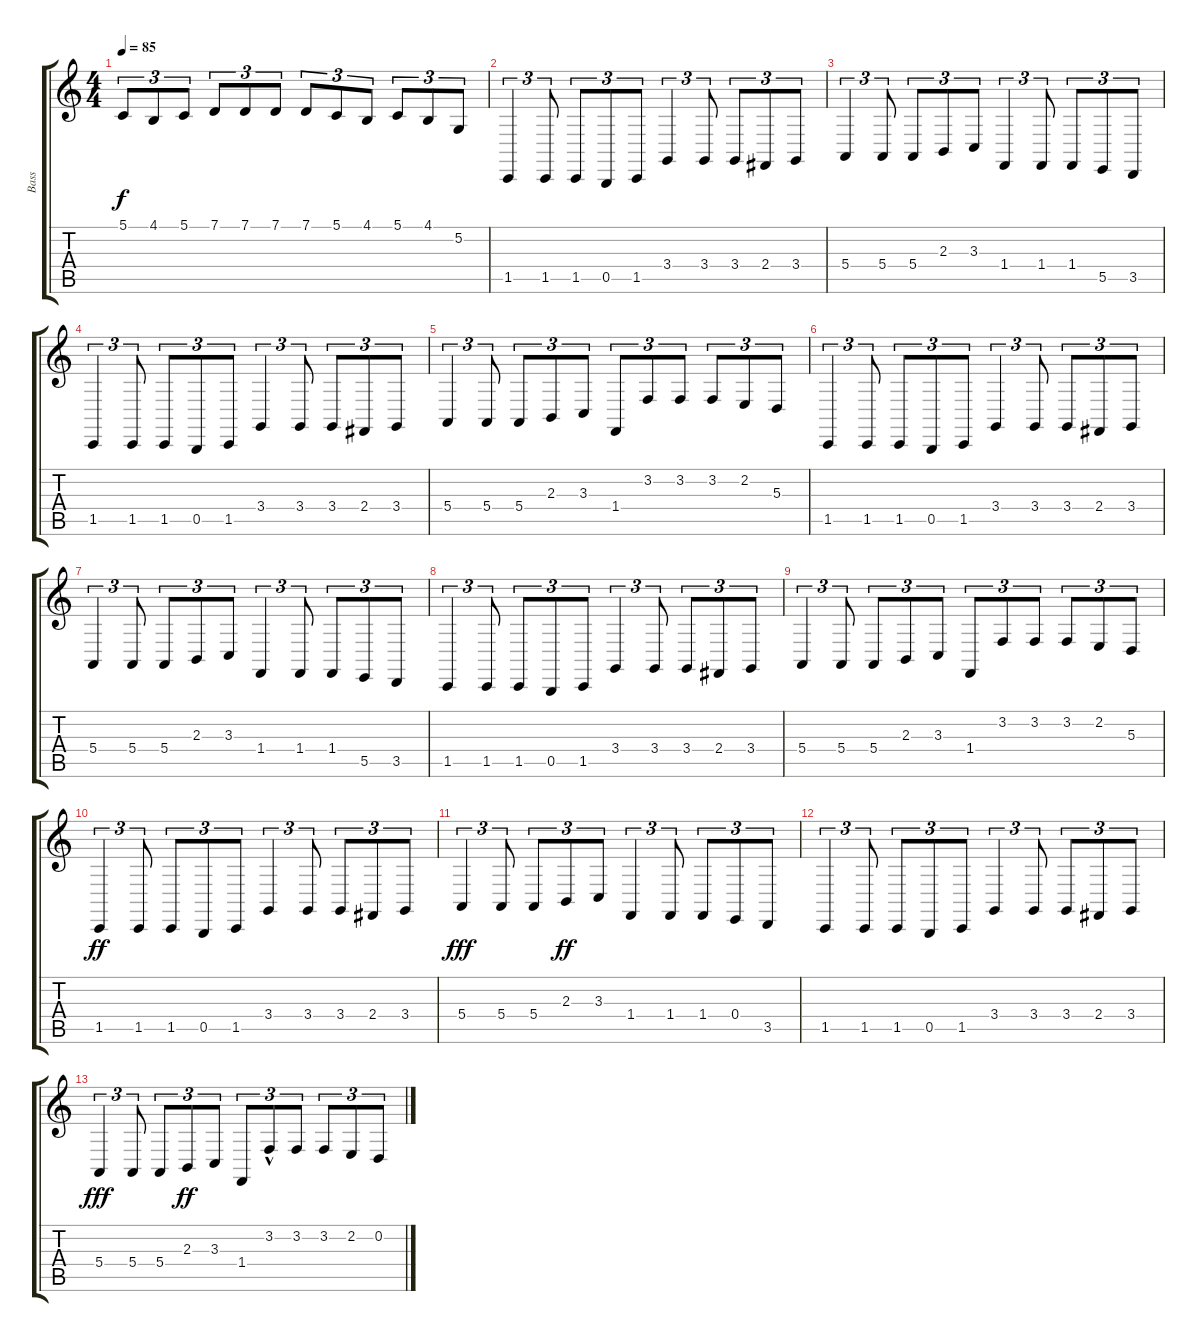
\track ("Bass" "Bass") {instrument electricbasspick}
\staff {score tabs}
\tuning (G2 D2 A1 E1 B0 E2) {hide}
\ts (4 4)
\tempo 85
\clef g2
\ks c
5.1.8{tu (3 2) dy f} 4.1.8{tu (3 2)} 5.1.8{tu (3 2)} 7.1.8{tu (3 2)} 7.1.8{tu (3 2)} 7.1.8{tu (3 2)} 7.1.8{tu (3 2)} 5.1.8{tu (3 2)} 4.1.8{tu (3 2)} 5.1.8{tu (3 2)} 4.1.8{tu (3 2)} 5.2.8{tu (3 2)} |
1.5.4{tu (3 2)} 1.5.8{tu (3 2)} 1.5.8{tu (3 2)} 0.5.8{tu (3 2)} 1.5.8{tu (3 2)} 3.4.4{tu (3 2)} 3.4.8{tu (3 2)} 3.4.8{tu (3 2)} 2.4.8{tu (3 2)} 3.4.8{tu (3 2)} |
5.4.4{tu (3 2)} 5.4.8{tu (3 2)} 5.4.8{tu (3 2)} 2.3.8{tu (3 2)} 3.3.8{tu (3 2)} 1.4.4{tu (3 2)} 1.4.8{tu (3 2)} 1.4.8{tu (3 2)} 5.5.8{tu (3 2)} 3.5.8{tu (3 2)} |
1.5.4{tu (3 2)} 1.5.8{tu (3 2)} 1.5.8{tu (3 2)} 0.5.8{tu (3 2)} 1.5.8{tu (3 2)} 3.4.4{tu (3 2)} 3.4.8{tu (3 2)} 3.4.8{tu (3 2)} 2.4.8{tu (3 2)} 3.4.8{tu (3 2)} |
5.4.4{tu (3 2)} 5.4.8{tu (3 2)} 5.4.8{tu (3 2)} 2.3.8{tu (3 2)} 3.3.8{tu (3 2)} 1.4.8{tu (3 2)} 3.2.8{tu (3 2)} 3.2.8{tu (3 2)} 3.2.8{tu (3 2)} 2.2.8{tu (3 2)} 5.3.8{tu (3 2)} |
1.5.4{tu (3 2)} 1.5.8{tu (3 2)} 1.5.8{tu (3 2)} 0.5.8{tu (3 2)} 1.5.8{tu (3 2)} 3.4.4{tu (3 2)} 3.4.8{tu (3 2)} 3.4.8{tu (3 2)} 2.4.8{tu (3 2)} 3.4.8{tu (3 2)} |
5.4.4{tu (3 2)} 5.4.8{tu (3 2)} 5.4.8{tu (3 2)} 2.3.8{tu (3 2)} 3.3.8{tu (3 2)} 1.4.4{tu (3 2)} 1.4.8{tu (3 2)} 1.4.8{tu (3 2)} 5.5.8{tu (3 2)} 3.5.8{tu (3 2)} |
1.5.4{tu (3 2)} 1.5.8{tu (3 2)} 1.5.8{tu (3 2)} 0.5.8{tu (3 2)} 1.5.8{tu (3 2)} 3.4.4{tu (3 2)} 3.4.8{tu (3 2)} 3.4.8{tu (3 2)} 2.4.8{tu (3 2)} 3.4.8{tu (3 2)} |
5.4.4{tu (3 2)} 5.4.8{tu (3 2)} 5.4.8{tu (3 2)} 2.3.8{tu (3 2)} 3.3.8{tu (3 2)} 1.4.8{tu (3 2)} 3.2.8{tu (3 2)} 3.2.8{tu (3 2)} 3.2.8{tu (3 2)} 2.2.8{tu (3 2)} 5.3.8{tu (3 2)} |
1.5.4{tu (3 2) dy ff} 1.5.8{tu (3 2) volume 12} 1.5.8{tu (3 2) volume 12} 0.5.8{tu (3 2) volume 11} 1.5.8{tu (3 2) volume 11} 3.4.4{tu (3 2) volume 11} 3.4.8{tu (3 2) volume 10} 3.4.8{tu (3 2) volume 10} 2.4.8{tu (3 2) volume 10} 3.4.8{tu (3 2) volume 10} |
5.4.4{tu (3 2) dy fff volume 9} 5.4.8{tu (3 2) volume 9} 5.4.8{tu (3 2) volume 9} 2.3.8{tu (3 2) dy ff volume 8} 3.3.8{tu (3 2) volume 8} 1.4.4{tu (3 2) volume 8} 1.4.8{tu (3 2) volume 7} 1.4.8{tu (3 2) volume 7} 0.4.8{tu (3 2) volume 7} 3.5.8{tu (3 2) volume 7} |
1.5.4{tu (3 2) volume 6} 1.5.8{tu (3 2) volume 6} 1.5.8{tu (3 2) volume 6} 0.5.8{tu (3 2) volume 5} 1.5.8{tu (3 2) volume 5} 3.4.4{tu (3 2) volume 5} 3.4.8{tu (3 2) volume 4} 3.4.8{tu (3 2) volume 4} 2.4.8{tu (3 2) volume 4} 3.4.8{tu (3 2) volume 4} |
5.4.4{tu (3 2) dy fff volume 3} 5.4.8{tu (3 2) volume 3} 5.4.8{tu (3 2) volume 2} 2.3.8{tu (3 2) dy ff volume 2} 3.3.8{tu (3 2) volume 2} 1.4.8{tu (3 2) volume 2} 3.2{hac}.8{tu (3 2) volume 2} 3.2.8{tu (3 2) volume 1} 3.2.8{tu (3 2) volume 1} 2.2.8{tu (3 2) volume 1} 0.2.8{tu (3 2) volume 0}
